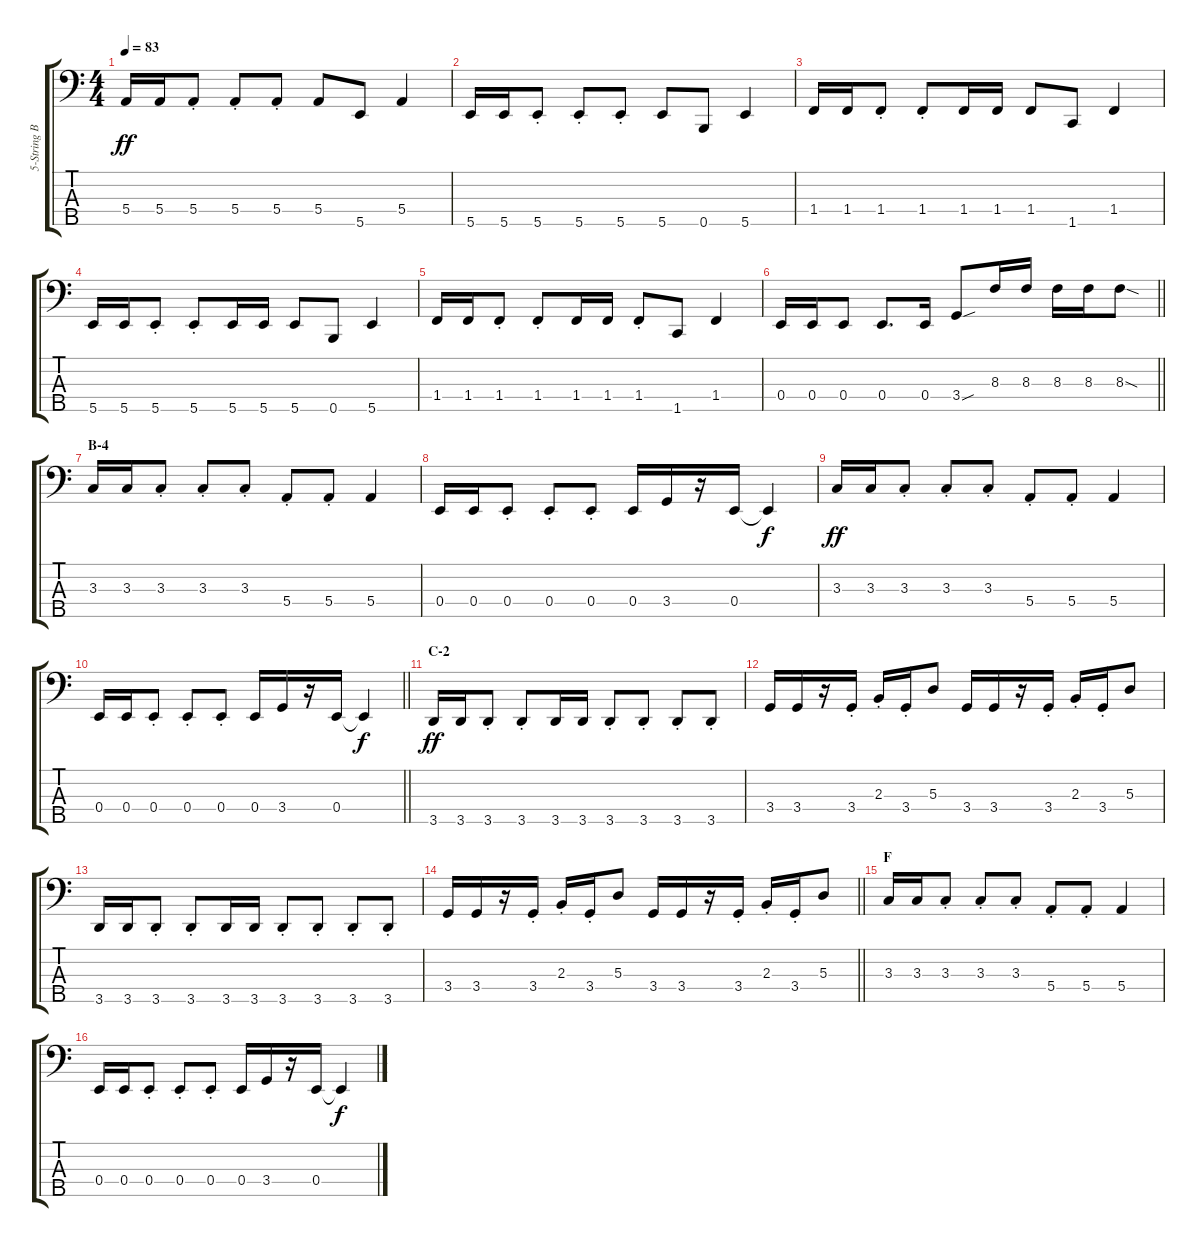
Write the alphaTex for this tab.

\track ("5-String Bass" "5-String B") {instrument electricbassfinger}
\staff {score tabs}
\tuning (G2 D2 A1 E1 B0) {hide}
\ts (4 4)
\tempo 83
\clef f4
\ks c
5.4.16{dy ff} 5.4.16 5.4{st}.8 5.4{st}.8 5.4{st}.8 5.4.8 5.5.8 5.4.4 |
5.5.16 5.5.16 5.5{st}.8 5.5{st}.8 5.5{st}.8 5.5.8 0.5.8 5.5.4 |
1.4.16 1.4.16 1.4{st}.8 1.4{st}.8 1.4.16 1.4.16 1.4.8 1.5.8 1.4.4 |
5.5.16 5.5.16 5.5{st}.8 5.5{st}.8 5.5.16 5.5.16 5.5.8 0.5.8 5.5.4 |
1.4.16 1.4.16 1.4{st}.8 1.4{st}.8 1.4.16 1.4.16 1.4{st}.8 1.5.8 1.4.4 |
\barLineRight lightlight
0.4.16 0.4.16 0.4.8 0.4.8{d} 0.4.16 3.4{sou}.8 8.3.16 8.3.16 8.3.16 8.3.16 8.3{sod}.8 |
\section ("" "B-4")
3.3.16 3.3.16 3.3{st}.8 3.3{st}.8 3.3{st}.8 5.4{st}.8 5.4{st}.8 5.4.4 |
0.4.16 0.4.16 0.4{st}.8 0.4{st}.8 0.4{st}.8 0.4.16 3.4.16 r.16 0.4.16 0.4{t}.4{dy f} |
3.3.16{dy ff} 3.3.16 3.3{st}.8 3.3{st}.8 3.3{st}.8 5.4{st}.8 5.4{st}.8 5.4.4 |
\barLineRight lightlight
0.4.16 0.4.16 0.4{st}.8 0.4{st}.8 0.4{st}.8 0.4.16 3.4.16 r.16 0.4.16 0.4{t}.4{dy f} |
\section ("" "C-2")
3.5.16{dy ff} 3.5.16 3.5{st}.8 3.5{st}.8 3.5.16 3.5.16 3.5{st}.8 3.5{st}.8 3.5{st}.8 3.5{st}.8 |
3.4.16 3.4.16 r.16 3.4{st}.16 2.3{st}.16 3.4{st}.16 5.3.8 3.4.16 3.4.16 r.16 3.4{st}.16 2.3{st}.16 3.4{st}.16 5.3.8 |
3.5.16 3.5.16 3.5{st}.8 3.5{st}.8 3.5.16 3.5.16 3.5{st}.8 3.5{st}.8 3.5{st}.8 3.5{st}.8 |
\barLineRight lightlight
3.4.16 3.4.16 r.16 3.4{st}.16 2.3{st}.16 3.4{st}.16 5.3.8 3.4.16 3.4.16 r.16 3.4{st}.16 2.3{st}.16 3.4{st}.16 5.3.8 |
\section ("" "F")
3.3.16 3.3.16 3.3{st}.8 3.3{st}.8 3.3{st}.8 5.4{st}.8 5.4{st}.8 5.4.4 |
0.4.16 0.4.16 0.4{st}.8 0.4{st}.8 0.4{st}.8 0.4.16 3.4.16 r.16 0.4.16 0.4{t}.4{dy f}
